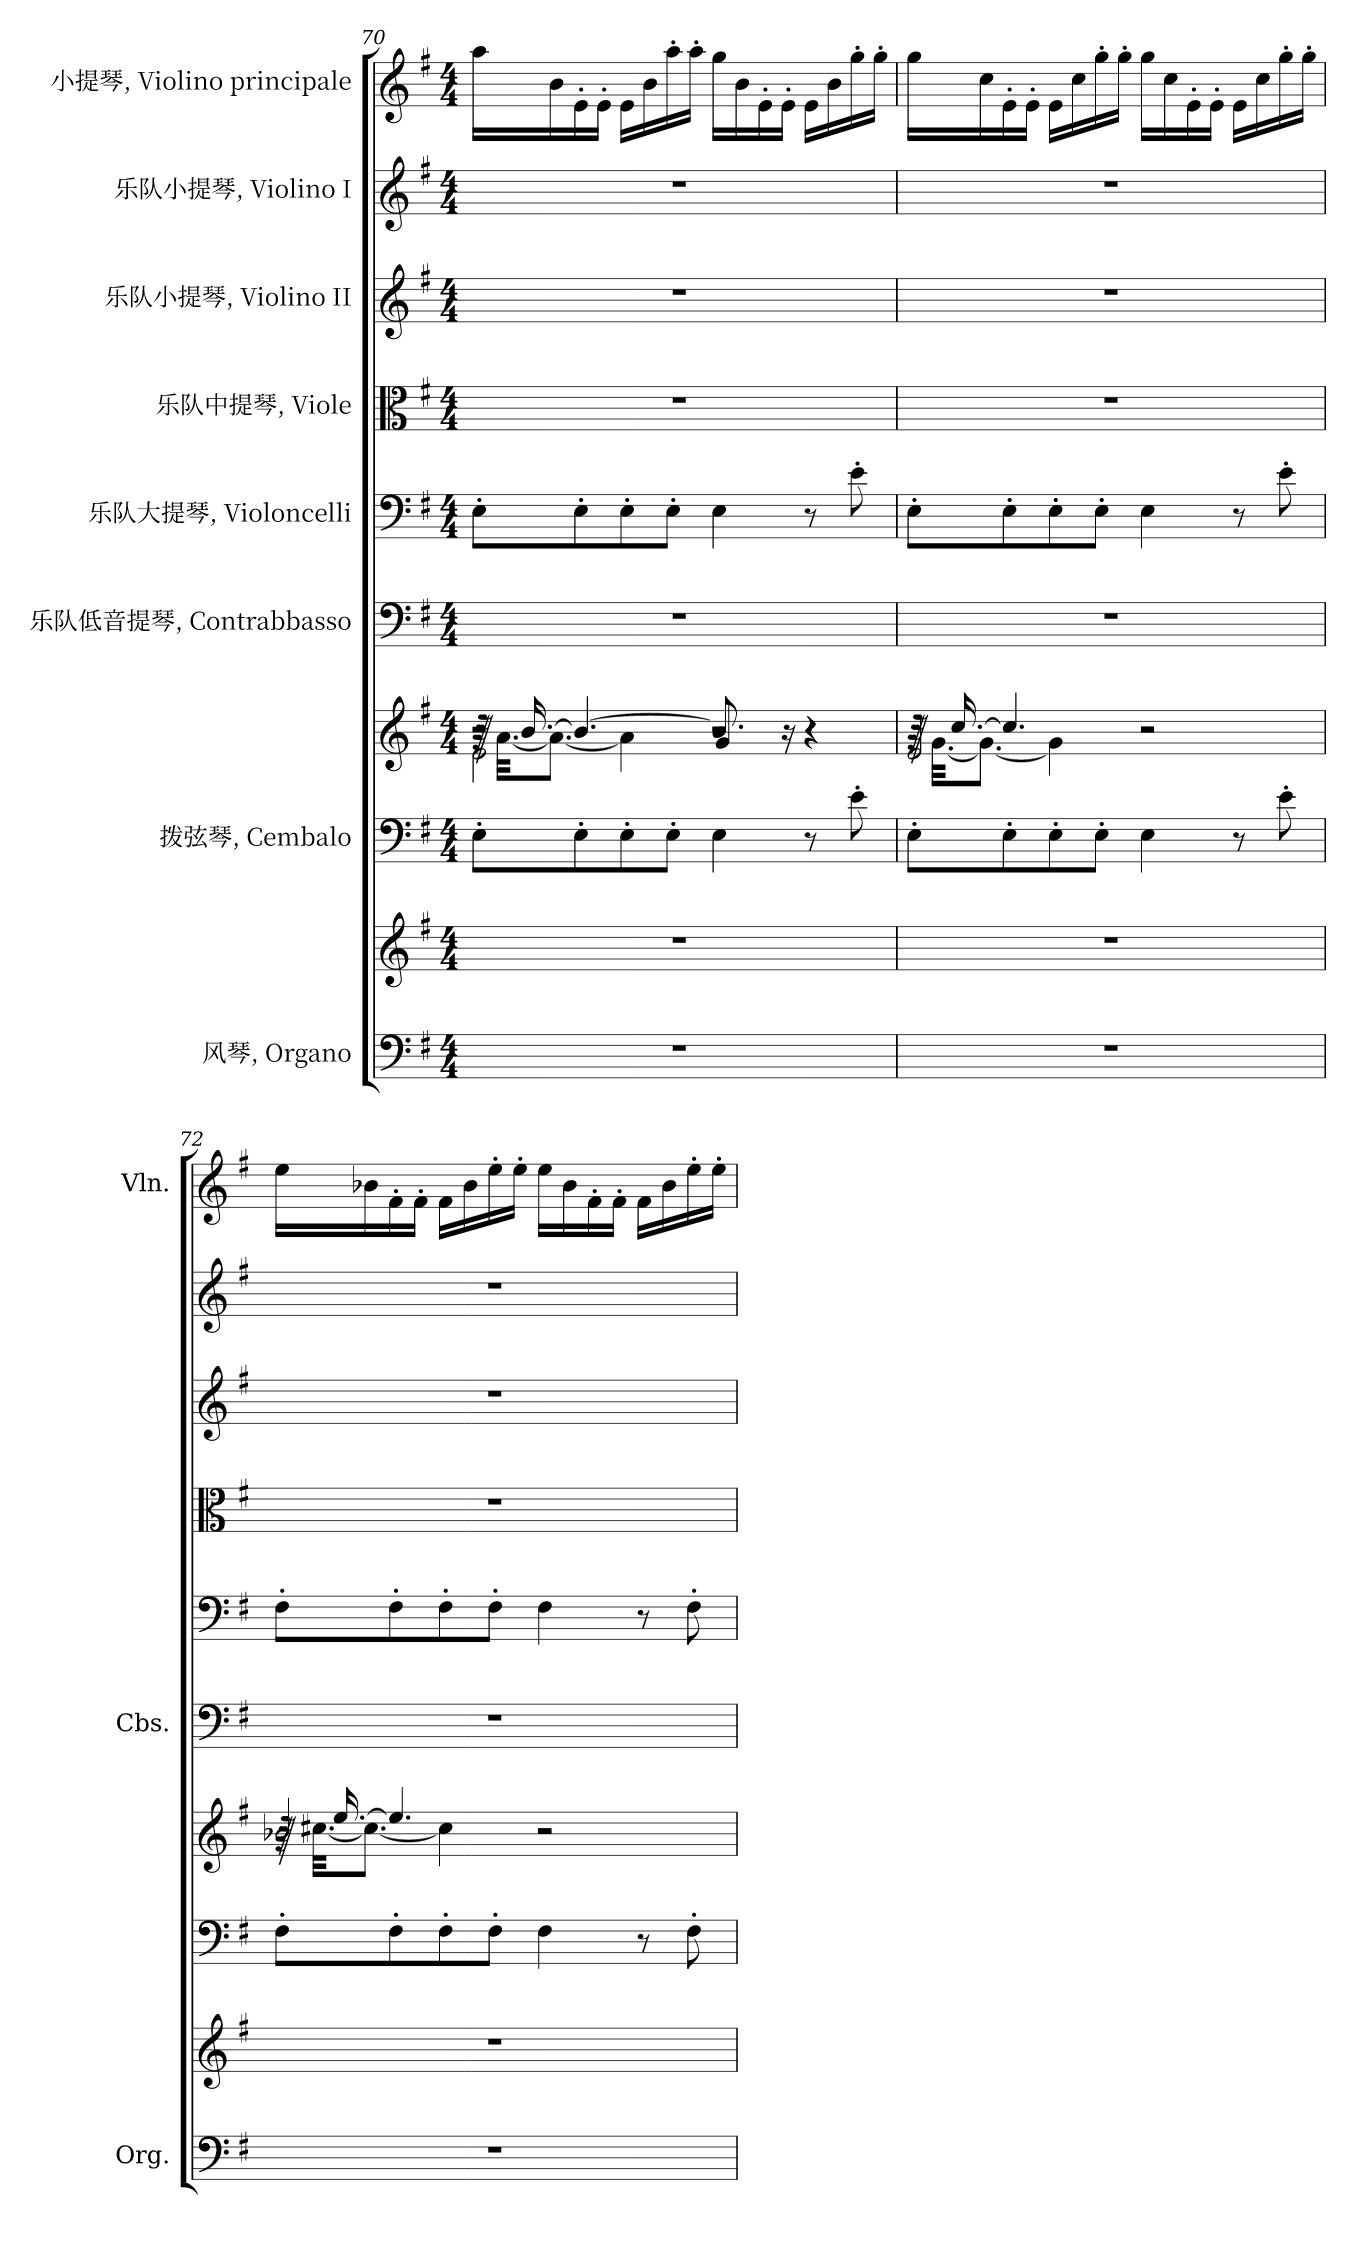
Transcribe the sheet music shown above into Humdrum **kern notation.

**kern	**kern	**kern	**kern	**kern	**kern	**kern	**kern	**kern	**kern
*part8	*part8	*part7	*part7	*part6	*part5	*part4	*part3	*part2	*part1
*staff10	*staff9	*staff8	*staff7	*staff6	*staff5	*staff4	*staff3	*staff2	*staff1
*I"风琴, Organo	*	*I"拨弦琴, Cembalo	*	*I"乐队低音提琴, Contrabbasso	*I"乐队大提琴, Violoncelli	*I"乐队中提琴, Viole	*I"乐队小提琴, Violino II	*I"乐队小提琴, Violino I	*I"小提琴, Violino principale
*I'Org.	*	*	*	*I'Cbs.	*	*	*	*	*I'Vln.
*clefF4	*clefG2	*clefF4	*clefG2	*clefF4	*clefF4	*clefC3	*clefG2	*clefG2	*clefG2
*	*	*	*	*ITrd7c12	*	*	*	*	*
*k[f#]	*k[f#]	*k[f#]	*k[f#]	*k[f#]	*k[f#]	*k[f#]	*k[f#]	*k[f#]	*k[f#]
*M4/4	*M4/4	*M4/4	*M4/4	*M4/4	*M4/4	*M4/4	*M4/4	*M4/4	*M4/4
=70	=70	=70	=70	=70	=70	=70	=70	=70	=70
*	*	*	*^	*	*	*	*	*	*
*	*	*	*	*^	*	*	*	*	*	*
*	*	*	*	*	*^	*	*	*	*	*	*
1r	1r	8E'\L	32r	64r	2r	2e\	1r	8E'\L	1r	1r	1r	16aa\LL
.	.	.	.	[32.a\KKL	.	.	.	.	.	.	.	.
.	.	.	[16.b/	.	.	.	.	.	.	.	.	.
.	.	.	.	8.a\J_	.	.	.	.	.	.	.	16b\
.	.	8E'\	4.b/_	.	.	.	.	8E'\	.	.	.	16e'\
.	.	.	.	.	.	.	.	.	.	.	.	16e'\JJ
.	.	8E'\	.	4a\]	.	.	.	8E'\	.	.	.	16e\LL
.	.	.	.	.	.	.	.	.	.	.	.	16b\
.	.	8E'\J	.	.	.	.	.	8E'\J	.	.	.	16aa'\
.	.	.	.	.	.	.	.	.	.	.	.	16aa'\JJ
.	.	4E\	8.b/]	2r	4g/	2r	.	4E\	.	.	.	16gg\LL
.	.	.	.	.	.	.	.	.	.	.	.	16b\
.	.	.	.	.	.	.	.	.	.	.	.	16e'\
.	.	.	16r	.	.	.	.	.	.	.	.	16e'\JJ
.	.	8r	4r	.	4r	.	.	8r	.	.	.	16e\LL
.	.	.	.	.	.	.	.	.	.	.	.	16b\
.	.	8e'\	.	.	.	.	.	8e'\	.	.	.	16gg'\
.	.	.	.	.	.	.	.	.	.	.	.	16gg'\JJ
*	*	*	*	*	*v	*v	*	*	*	*	*	*
!!LO:PB:g=z
=71	=71	=71	=71	=71	=71	=71	=71	=71	=71	=71	=71
1r	1r	8E'\L	32r	64r	2e/	1r	8E'\L	1r	1r	1r	16gg\LL
.	.	.	.	[32.g\KKL	.	.	.	.	.	.	.
.	.	.	[16.cc/	.	.	.	.	.	.	.	.
.	.	.	.	8.g\J_	.	.	.	.	.	.	16cc\
.	.	8E'\	4.cc/]	.	.	.	8E'\	.	.	.	16e'\
.	.	.	.	.	.	.	.	.	.	.	16e'\JJ
.	.	8E'\	.	4g\]	.	.	8E'\	.	.	.	16e\LL
.	.	.	.	.	.	.	.	.	.	.	16cc\
.	.	8E'\J	.	.	.	.	8E'\J	.	.	.	16gg'\
.	.	.	.	.	.	.	.	.	.	.	16gg'\JJ
.	.	4E\	2r	2r	2r	.	4E\	.	.	.	16gg\LL
.	.	.	.	.	.	.	.	.	.	.	16cc\
.	.	.	.	.	.	.	.	.	.	.	16e'\
.	.	.	.	.	.	.	.	.	.	.	16e'\JJ
.	.	8r	.	.	.	.	8r	.	.	.	16e\LL
.	.	.	.	.	.	.	.	.	.	.	16cc\
.	.	8e'\	.	.	.	.	8e'\	.	.	.	16gg'\
.	.	.	.	.	.	.	.	.	.	.	16gg'\JJ
=72	=72	=72	=72	=72	=72	=72	=72	=72	=72	=72	=72
1r	1r	8F#'\L	32r	64r	2b-X/	1r	8F#'\L	1r	1r	1r	16ee\LL
.	.	.	.	[32.cc#X\KKL	.	.	.	.	.	.	.
.	.	.	[16.ee/	.	.	.	.	.	.	.	.
.	.	.	.	8.cc#\J_	.	.	.	.	.	.	16b-X\
.	.	8F#'\	4.ee/]	.	.	.	8F#'\	.	.	.	16f#'\
.	.	.	.	.	.	.	.	.	.	.	16f#'\JJ
.	.	8F#'\	.	4cc#\]	.	.	8F#'\	.	.	.	16f#\LL
.	.	.	.	.	.	.	.	.	.	.	16b-\
.	.	8F#'\J	.	.	.	.	8F#'\J	.	.	.	16ee'\
.	.	.	.	.	.	.	.	.	.	.	16ee'\JJ
.	.	4F#\	2r	2r	2r	.	4F#\	.	.	.	16ee\LL
.	.	.	.	.	.	.	.	.	.	.	16b-\
.	.	.	.	.	.	.	.	.	.	.	16f#'\
.	.	.	.	.	.	.	.	.	.	.	16f#'\JJ
.	.	8r	.	.	.	.	8r	.	.	.	16f#\LL
.	.	.	.	.	.	.	.	.	.	.	16b-\
.	.	8F#'\	.	.	.	.	8F#'\	.	.	.	16ee'\
.	.	.	.	.	.	.	.	.	.	.	16ee'\JJ
*	*	*	*v	*v	*v	*	*	*	*	*	*
=	=	=	=	=	=	=	=	=	=
*-	*-	*-	*-	*-	*-	*-	*-	*-	*-
